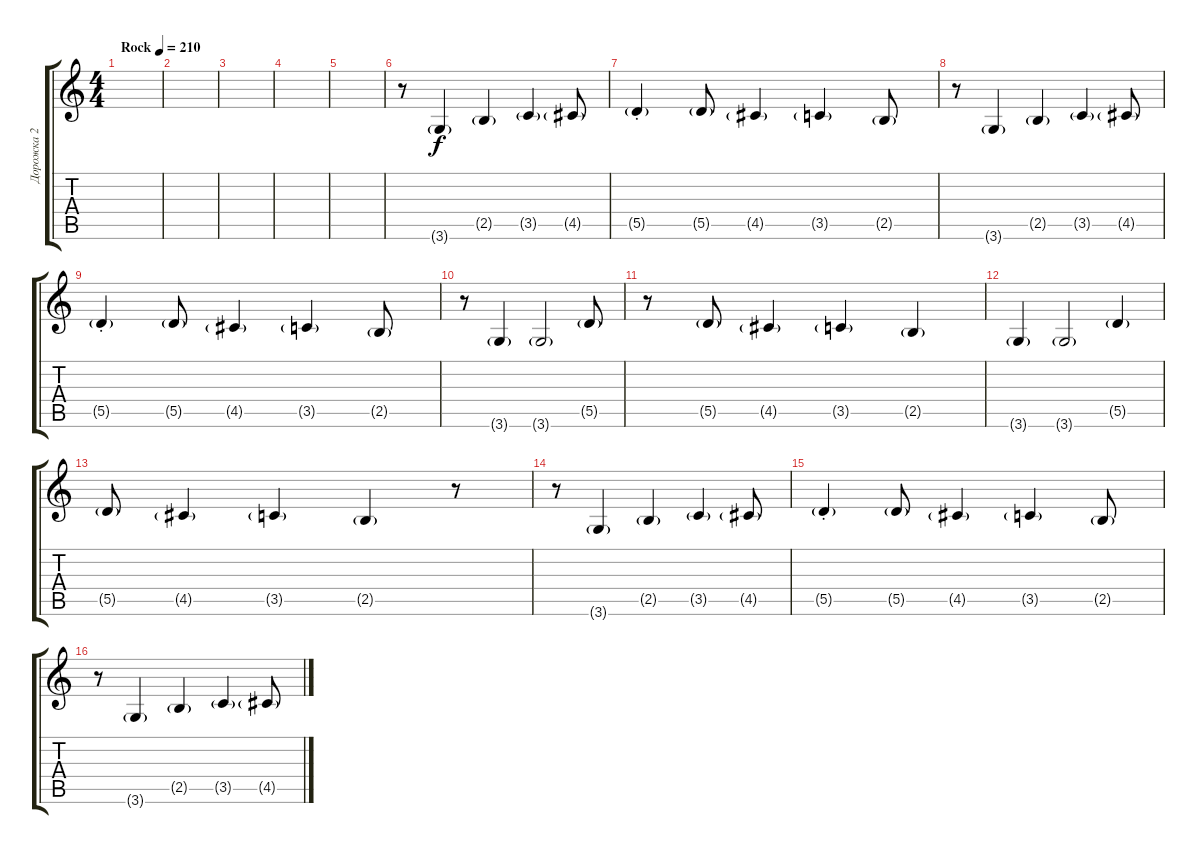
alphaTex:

\track ("Дорожка 2" "Дорожка 2") {instrument electricbasspick}
\staff {score tabs}
\tuning (E4 B3 G3 D3 A2 E2) {hide}
\ts (4 4)
\tempo (210 "Rock")
\clef g2
\ks c
|
|
|
|
|
r.8 3.6{g}.4 2.5{g}.4 3.5{g}.4 4.5{g}.8 |
5.5{g st}.4 5.5{g}.8 4.5{g}.4 3.5{g}.4 2.5{g}.8 |
r.8 3.6{g}.4 2.5{g}.4 3.5{g}.4 4.5{g}.8 |
5.5{g st}.4 5.5{g}.8 4.5{g}.4 3.5{g}.4 2.5{g}.8 |
r.8 3.6{g}.4 3.6{g}.2 5.5{g}.8 |
r.8 5.5{g}.8 4.5{g}.4 3.5{g}.4 2.5{g}.4 |
3.6{g}.4 3.6{g}.2 5.5{g}.4 |
5.5{g}.8 4.5{g}.4 3.5{g}.4 2.5{g}.4 r.8 |
r.8 3.6{g}.4 2.5{g}.4 3.5{g}.4 4.5{g}.8 |
5.5{g st}.4 5.5{g}.8 4.5{g}.4 3.5{g}.4 2.5{g}.8 |
r.8 3.6{g}.4 2.5{g}.4 3.5{g}.4 4.5{g}.8
